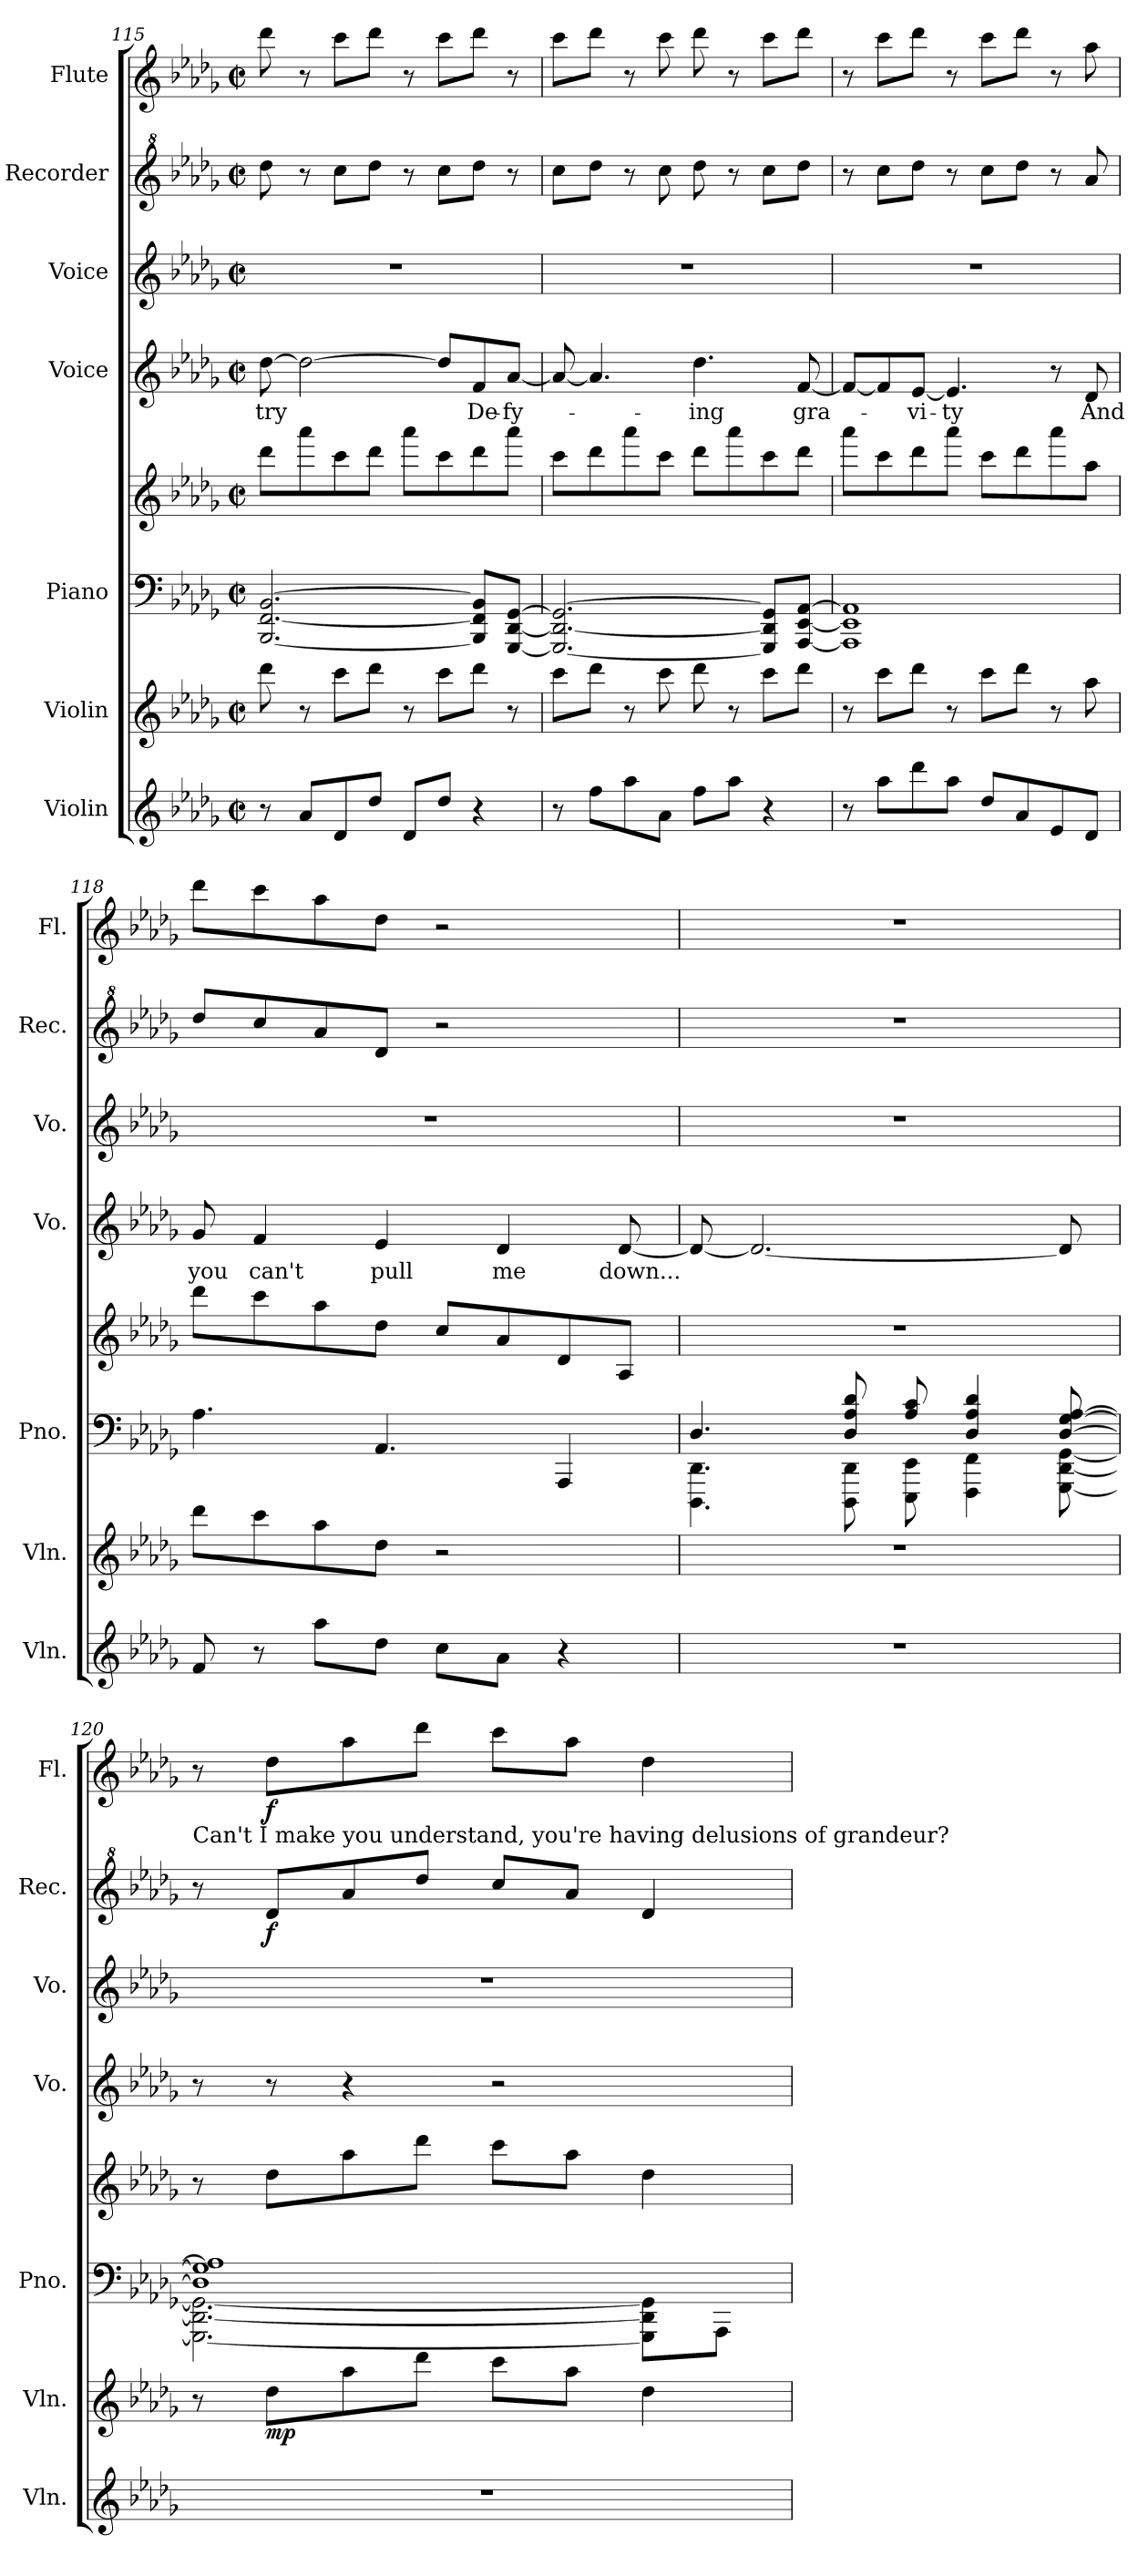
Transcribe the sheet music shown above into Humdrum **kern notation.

**kern	**kern	**dynam	**kern	**kern	**kern	**text	**kern	**kern	**dynam	**kern	**dynam
*part7	*part6	*part6	*part5	*part5	*part4	*part4	*part3	*part2	*part2	*part1	*part1
*staff8	*staff7	*staff7	*staff6	*staff5	*staff4	*staff4	*staff3	*staff2	*staff2	*staff1	*staff1
*I"Violin	*I"Violin	*	*I"Piano	*	*I"Voice	*	*I"Voice	*I"Recorder	*	*I"Flute	*
*I'Vln.	*I'Vln.	*	*I'Pno.	*	*I'Vo.	*	*I'Vo.	*I'Rec.	*	*I'Fl.	*
*clefG2	*clefG2	*	*clefF4	*clefG2	*clefG2	*	*clefG2	*clefG^2	*	*clefG2	*
*k[b-e-a-d-g-]	*k[b-e-a-d-g-]	*	*k[b-e-a-d-g-]	*k[b-e-a-d-g-]	*k[b-e-a-d-g-]	*	*k[b-e-a-d-g-]	*k[b-e-a-d-g-]	*	*k[b-e-a-d-g-]	*
*M2/2	*M2/2	*	*M2/2	*M2/2	*M2/2	*	*M2/2	*M2/2	*	*M2/2	*
*met(c|)	*met(c|)	*	*met(c|)	*met(c|)	*met(c|)	*	*met(c|)	*met(c|)	*	*met(c|)	*
=115	=115	=115	=115	=115	=115	=115	=115	=115	=115	=115	=115
8r	8ddd-\	.	[2.BBB-/ [2.FF/ [2.BB-/	8ddd-\L	[8dd-\	try	1r	8ddd-\	.	8ddd-\	.
8a-/L	8r	.	.	8aaa-\	2dd-\_	.	.	8r	.	8r	.
8d-/	8ccc\L	.	.	8ccc\	.	.	.	8ccc\L	.	8ccc\L	.
8dd-/J	8ddd-\J	.	.	8ddd-\J	.	.	.	8ddd-\J	.	8ddd-\J	.
8d-/L	8r	.	.	8aaa-\L	.	.	.	8r	.	8r	.
8dd-/J	8ccc\L	.	.	8ccc\	8dd-/L]	.	.	8ccc\L	.	8ccc\L	.
4r	8ddd-\J	.	8BBB-/] 8FF/] 8BB-/]L	8ddd-\	8f/	De-	.	8ddd-\J	.	8ddd-\J	.
.	8r	.	[8GGG-/ [8DD-/ [8GG-/J	8aaa-\J	[8a-/J	-fy-	.	8r	.	8r	.
!!LO:PB:g=z
=116	=116	=116	=116	=116	=116	=116	=116	=116	=116	=116	=116
8r	8ccc\L	.	2.GGG-/_ 2.DD-/_ 2.GG-/_	8ccc\L	8a-/_	.	1r	8ccc\L	.	8ccc\L	.
8ff\L	8ddd-\J	.	.	8ddd-\	4.a-/]	.	.	8ddd-\J	.	8ddd-\J	.
8aa-\	8r	.	.	8aaa-\	.	.	.	8r	.	8r	.
8a-\J	8ccc\	.	.	8ccc\J	.	.	.	8ccc\	.	8ccc\	.
8ff\L	8ddd-\	.	.	8ddd-\L	4.dd-\	-ing	.	8ddd-\	.	8ddd-\	.
8aa-\J	8r	.	.	8aaa-\	.	.	.	8r	.	8r	.
4r	8ccc\L	.	8GGG-/] 8DD-/] 8GG-/]L	8ccc\	.	.	.	8ccc\L	.	8ccc\L	.
.	8ddd-\J	.	[8AAA-/ [8EE-/ [8AA-/J	8ddd-\J	[8f/	gra-	.	8ddd-\J	.	8ddd-\J	.
=117	=117	=117	=117	=117	=117	=117	=117	=117	=117	=117	=117
8r	8r	.	1AAA-] 1EE-] 1AA-]	8aaa-\L	8f/L_	.	1r	8r	.	8r	.
8aa-\L	8ccc\L	.	.	8ccc\	8f/]	.	.	8ccc\L	.	8ccc\L	.
8ddd-\	8ddd-\J	.	.	8ddd-\	[8e-/J	vi-	.	8ddd-\J	.	8ddd-\J	.
8aa-\J	8r	.	.	8aaa-\J	4.e-/]	-ty	.	8r	.	8r	.
8dd-/L	8ccc\L	.	.	8ccc\L	.	.	.	8ccc\L	.	8ccc\L	.
8a-/	8ddd-\J	.	.	8ddd-\	.	.	.	8ddd-\J	.	8ddd-\J	.
8e-/	8r	.	.	8aaa-\	8r	.	.	8r	.	8r	.
8d-/J	8aa-\	.	.	8aa-\J	8d-/	And	.	8aa-/	.	8aa-\	.
=118	=118	=118	=118	=118	=118	=118	=118	=118	=118	=118	=118
8f/	8ddd-\L	.	4.A-\	8ddd-\L	8g-/	you	1r	8ddd-/L	.	8ddd-\L	.
8r	8ccc\	.	.	8ccc\	4f/	can't	.	8ccc/	.	8ccc\	.
8aa-\L	8aa-\	.	.	8aa-\	.	.	.	8aa-/	.	8aa-\	.
8dd-\J	8dd-\J	.	4.AA-/	8dd-\J	4e-/	pull	.	8dd-/J	.	8dd-\J	.
8cc\L	2r	.	.	8cc/L	.	.	.	2r	.	2r	.
8a-\J	.	.	.	8a-/	4d-/	me	.	.	.	.	.
4r	.	.	4AAA-/	8d-/	.	.	.	.	.	.	.
.	.	.	.	8A-/J	[8d-/	down...	.	.	.	.	.
!!LO:PB:g=z
=119	=119	=119	=119	=119	=119	=119	=119	=119	=119	=119	=119
*	*	*	*^	*	*	*	*	*	*	*	*
1r	1r	.	4.D-/	4.DDD-\ 4.DD-\	1r	8d-/_	.	1r	1r	.	1r	.
.	.	.	.	.	.	2.d-/_	.	.	.	.	.	.
.	.	.	8D-/ 8A-/ 8d-/	8DDD-\ 8DD-\	.	.	.	.	.	.	.	.
.	.	.	8A-/ 8c/	8EEE-\ 8EE-\	.	.	.	.	.	.	.	.
.	.	.	4D-/ 4A-/ 4d-/	4FFF\ 4FF\	.	.	.	.	.	.	.	.
.	.	.	[8D-/ [8G-/ [8A-/	[8GGG-\ [8DD-\ [8GG-\	.	8d-/]	.	.	.	.	.	.
=120	=120	=120	=120	=120	=120	=120	=120	=120	=120	=120	=120	=120
!	!	!	!	!	!	!	!	!	!	!	!LO:TX:b:t=Can't I make you understand, you're having delusions of grandeur?	!
1r	8r	.	1D-] 1G-] 1A-]	2.GGG-\_ 2.DD-\_ 2.GG-\_	8r	8r	.	1r	8r	.	8r	.
!	!	!LO:DY:b	!	!	!	!	!	!	!	!LO:DY:b	!	!LO:DY:b
.	8dd-\L	mp	.	.	8dd-\L	8r	.	.	8dd-/L	f	8dd-\L	f
.	8aa-\	.	.	.	8aa-\	4r	.	.	8aa-/	.	8aa-\	.
.	8ddd-\J	.	.	.	8ddd-\J	.	.	.	8ddd-/J	.	8ddd-\J	.
.	8ccc\L	.	.	.	8ccc\L	2r	.	.	8ccc/L	.	8ccc\L	.
.	8aa-\J	.	.	.	8aa-\J	.	.	.	8aa-/J	.	8aa-\J	.
.	4dd-\	.	.	8GGG-\] 8DD-\] 8GG-\]L	4dd-\	.	.	.	4dd-/	.	4dd-\	.
.	.	.	.	8AAA-\J	.	.	.	.	.	.	.	.
*	*	*	*v	*v	*	*	*	*	*	*	*	*
=	=	=	=	=	=	=	=	=	=	=	=
*-	*-	*-	*-	*-	*-	*-	*-	*-	*-	*-	*-
